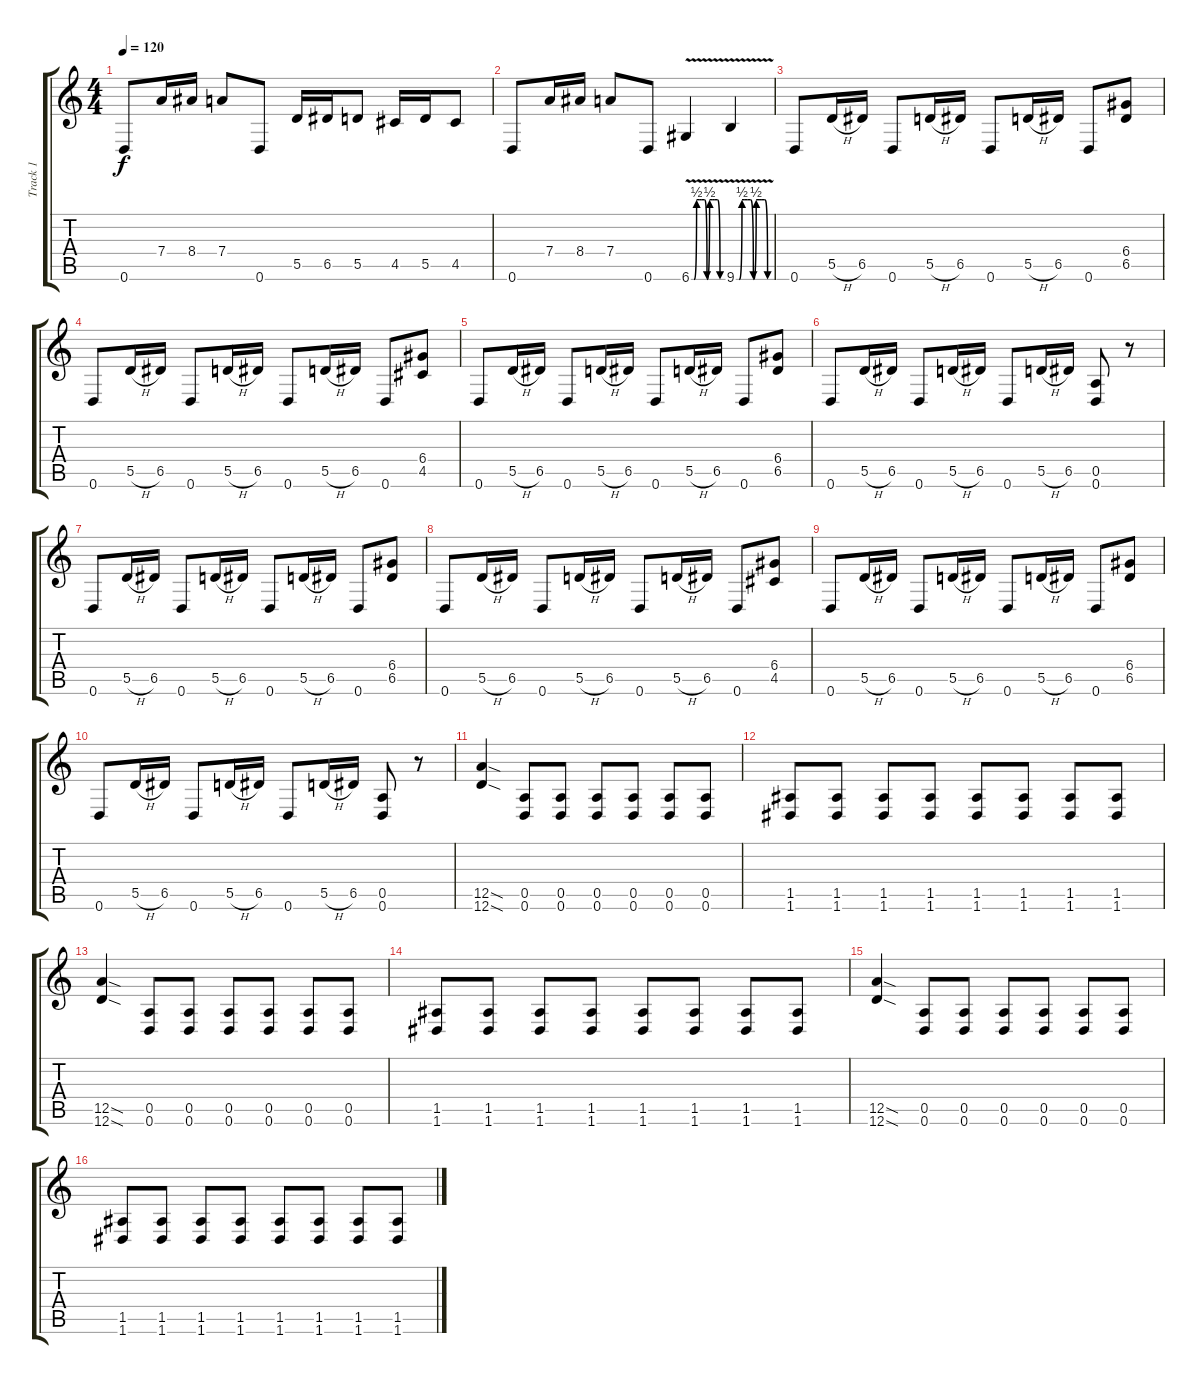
\track ("Track 1" "Track 1") {instrument distortionguitar}
\staff {score tabs}
\tuning (E4 B3 G3 D3 A2 D2) {hide}
\ts (4 4)
\tempo 120
\clef g2
\ks c
0.6.8{dy f} 7.4.16 8.4.16 7.4.8 0.6.8 5.5.16 6.5.16 5.5.8 4.5.16 5.5.16 4.5.8 |
0.6.8 7.4.16 8.4.16 7.4.8 0.6.8 6.6{be (custom 0 0 5 0 10 2 15 2 20 2 25 2 30 0 35 2 40 2 45 2 50 2 55 0 60 0) v}.4 9.6{be (custom 0 0 5 0 10 2 15 2 20 2 25 2 30 0 35 2 40 2 45 2 50 2 55 0 60 0) v}.4 |
0.6.8 5.5{h}.16 6.5.16 0.6.8 5.5{h}.16 6.5.16 0.6.8 5.5{h}.16 6.5.16 0.6.8 (6.4 6.5).8 |
0.6.8 5.5{h}.16 6.5.16 0.6.8 5.5{h}.16 6.5.16 0.6.8 5.5{h}.16 6.5.16 0.6.8 (6.4 4.5).8 |
0.6.8 5.5{h}.16 6.5.16 0.6.8 5.5{h}.16 6.5.16 0.6.8 5.5{h}.16 6.5.16 0.6.8 (6.4 6.5).8 |
0.6.8 5.5{h}.16 6.5.16 0.6.8 5.5{h}.16 6.5.16 0.6.8 5.5{h}.16 6.5.16 (0.5 0.6).8 r.8 |
0.6.8 5.5{h}.16 6.5.16 0.6.8 5.5{h}.16 6.5.16 0.6.8 5.5{h}.16 6.5.16 0.6.8 (6.4 6.5).8 |
0.6.8 5.5{h}.16 6.5.16 0.6.8 5.5{h}.16 6.5.16 0.6.8 5.5{h}.16 6.5.16 0.6.8 (6.4 4.5).8 |
0.6.8 5.5{h}.16 6.5.16 0.6.8 5.5{h}.16 6.5.16 0.6.8 5.5{h}.16 6.5.16 0.6.8 (6.4 6.5).8 |
0.6.8 5.5{h}.16 6.5.16 0.6.8 5.5{h}.16 6.5.16 0.6.8 5.5{h}.16 6.5.16 (0.5 0.6).8 r.8 |
(12.5{sod} 12.6{sod}).4 (0.5 0.6).8 (0.5 0.6).8 (0.5 0.6).8 (0.5 0.6).8 (0.5 0.6).8 (0.5 0.6).8 |
(1.5 1.6).8 (1.5 1.6).8 (1.5 1.6).8 (1.5 1.6).8 (1.5 1.6).8 (1.5 1.6).8 (1.5 1.6).8 (1.5 1.6).8 |
(12.5{sod} 12.6{sod}).4 (0.5 0.6).8 (0.5 0.6).8 (0.5 0.6).8 (0.5 0.6).8 (0.5 0.6).8 (0.5 0.6).8 |
(1.5 1.6).8 (1.5 1.6).8 (1.5 1.6).8 (1.5 1.6).8 (1.5 1.6).8 (1.5 1.6).8 (1.5 1.6).8 (1.5 1.6).8 |
(12.5{sod} 12.6{sod}).4 (0.5 0.6).8 (0.5 0.6).8 (0.5 0.6).8 (0.5 0.6).8 (0.5 0.6).8 (0.5 0.6).8 |
(1.5 1.6).8 (1.5 1.6).8 (1.5 1.6).8 (1.5 1.6).8 (1.5 1.6).8 (1.5 1.6).8 (1.5 1.6).8 (1.5 1.6).8
